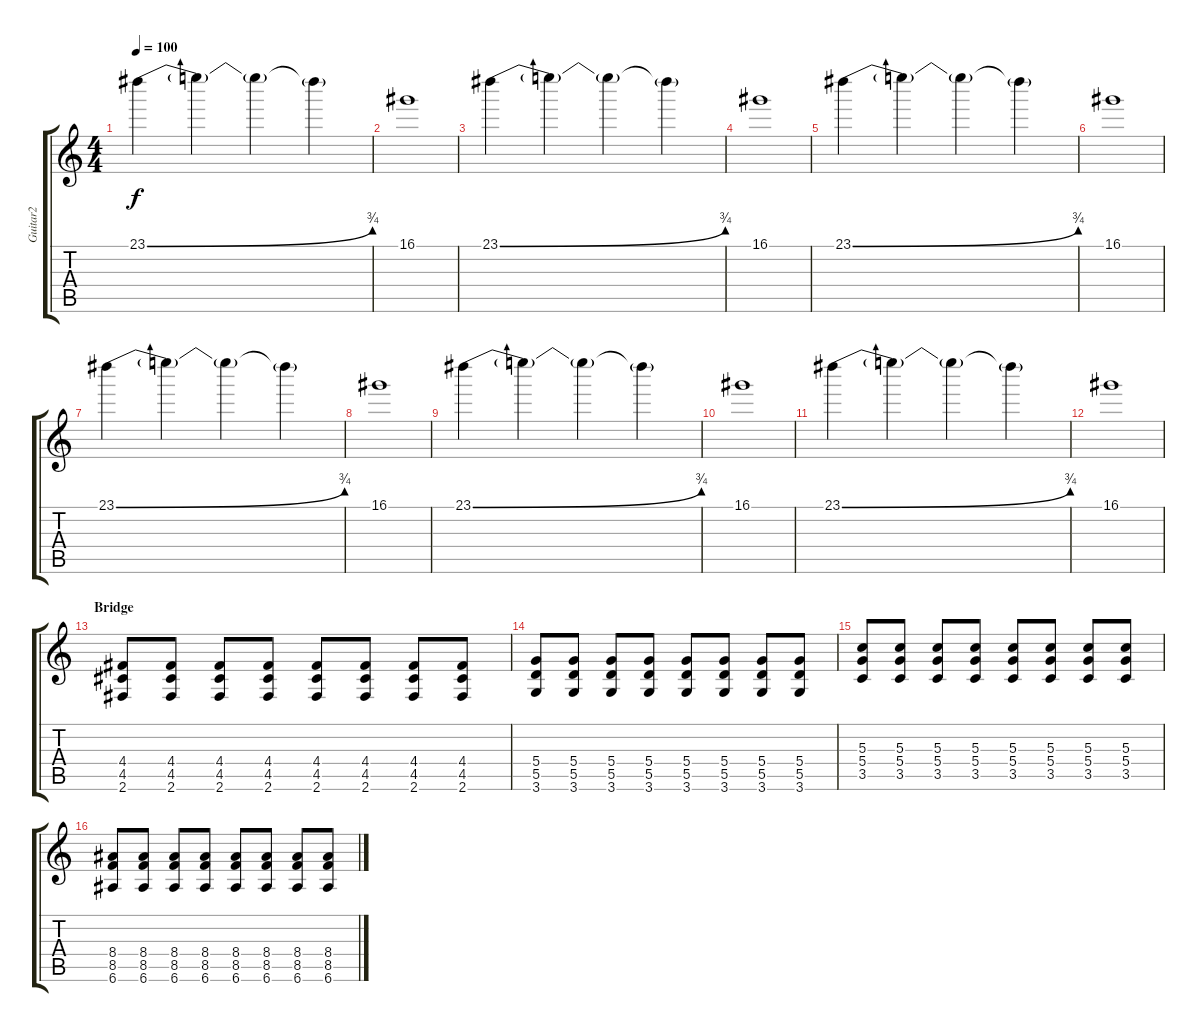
\track ("Guitar2" "Guitar2") {instrument overdrivenguitar}
\staff {score tabs}
\tuning (E4 B3 G3 D3 A2 E2) {hide}
\ts (4 4)
\tempo 100
\clef g2
\ks c
23.1{be (bend 0 0 60 3)}.4{dy f} 23.1{t}.4 23.1{t}.4 23.1{t}.4 |
16.1.1 |
23.1{be (bend 0 0 60 3)}.4 23.1{t}.4 23.1{t}.4 23.1{t}.4 |
16.1.1 |
23.1{be (bend 0 0 60 3)}.4 23.1{t}.4 23.1{t}.4 23.1{t}.4 |
16.1.1 |
23.1{be (bend 0 0 60 3)}.4 23.1{t}.4 23.1{t}.4 23.1{t}.4 |
16.1.1 |
23.1{be (bend 0 0 60 3)}.4 23.1{t}.4 23.1{t}.4 23.1{t}.4 |
16.1.1 |
23.1{be (bend 0 0 60 3)}.4 23.1{t}.4 23.1{t}.4 23.1{t}.4 |
16.1.1 |
\section ("" "Bridge")
(4.4 4.5 2.6).8{volume 10} (4.4 4.5 2.6).8 (4.4 4.5 2.6).8 (4.4 4.5 2.6).8 (4.4 4.5 2.6).8 (4.4 4.5 2.6).8 (4.4 4.5 2.6).8 (4.4 4.5 2.6).8 |
(5.4 5.5 3.6).8 (5.4 5.5 3.6).8 (5.4 5.5 3.6).8 (5.4 5.5 3.6).8 (5.4 5.5 3.6).8 (5.4 5.5 3.6).8 (5.4 5.5 3.6).8 (5.4 5.5 3.6).8 |
(5.3 5.4 3.5).8 (5.3 5.4 3.5).8 (5.3 5.4 3.5).8 (5.3 5.4 3.5).8 (5.3 5.4 3.5).8 (5.3 5.4 3.5).8 (5.3 5.4 3.5).8 (5.3 5.4 3.5).8 |
(8.4 8.5 6.6).8 (8.4 8.5 6.6).8 (8.4 8.5 6.6).8 (8.4 8.5 6.6).8 (8.4 8.5 6.6).8 (8.4 8.5 6.6).8 (8.4 8.5 6.6).8 (8.4 8.5 6.6).8
